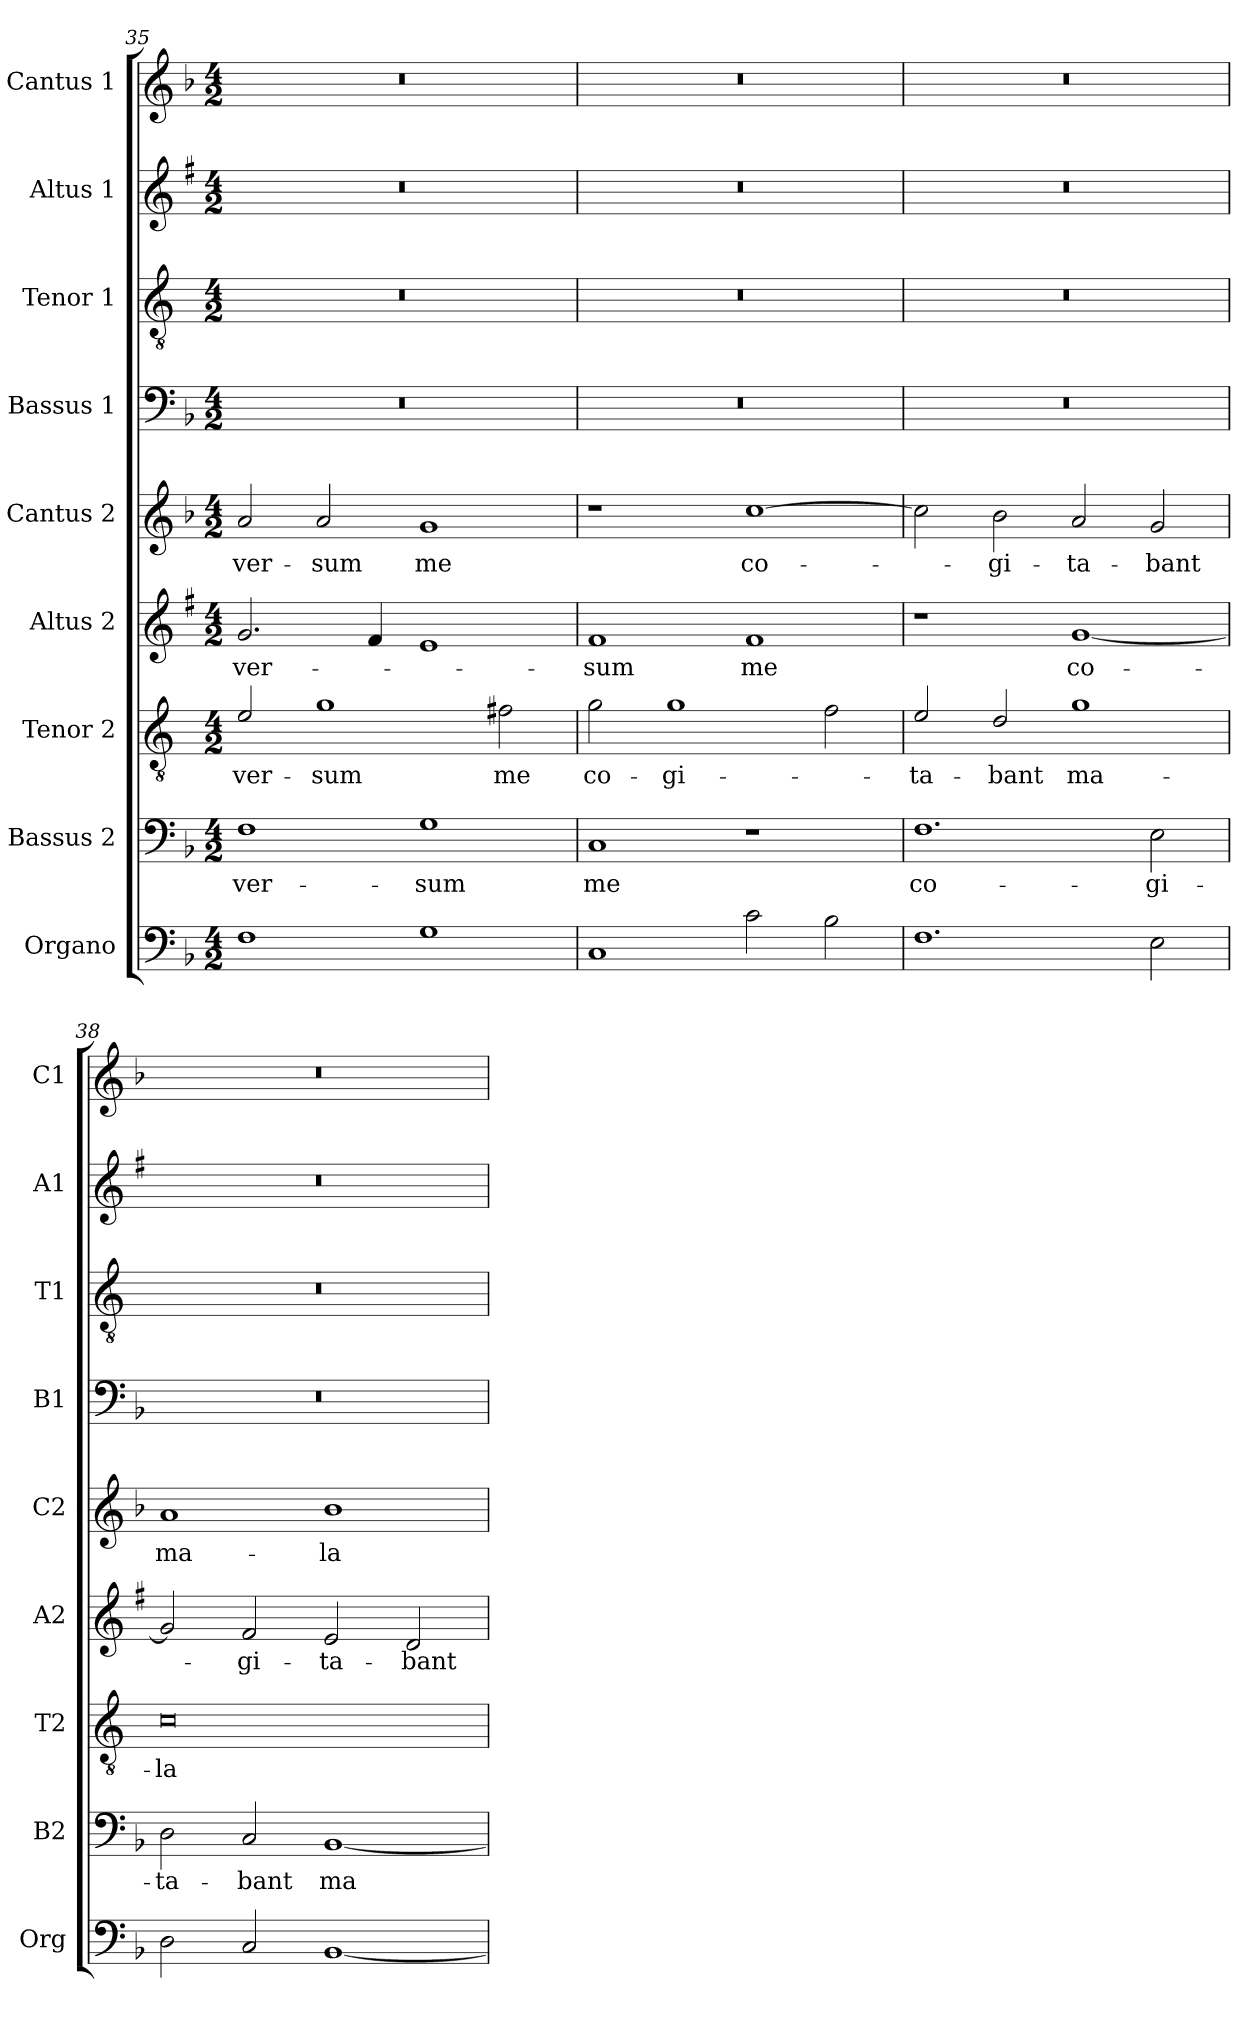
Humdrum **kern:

**kern	**kern	**text	**kern	**text	**kern	**text	**kern	**text	**kern	**kern	**kern	**kern
*part9	*part8	*part8	*part7	*part7	*part6	*part6	*part5	*part5	*part4	*part3	*part2	*part1
*staff9	*staff8	*staff8	*staff7	*staff7	*staff6	*staff6	*staff5	*staff5	*staff4	*staff3	*staff2	*staff1
*I"Organo	*I"Bassus 2	*	*I"Tenor 2	*	*I"Altus 2	*	*I"Cantus 2	*	*I"Bassus 1	*I"Tenor 1	*I"Altus 1	*I"Cantus 1
*I'Org	*I'B2	*	*I'T2	*	*I'A2	*	*I'C2	*	*I'B1	*I'T1	*I'A1	*I'C1
*clefF4	*clefF4	*	*clefGv2	*	*clefG2	*	*clefG2	*	*clefF4	*clefGv2	*clefG2	*clefG2
*	*	*	*ITrd4c7	*	*ITrd1c2	*	*	*	*	*ITrd4c7	*ITrd1c2	*
*k[b-]	*k[b-]	*	*k[b-]	*	*k[b-]	*	*k[b-]	*	*k[b-]	*k[b-]	*k[b-]	*k[b-]
*F:	*F:	*	*F:	*	*F:	*	*F:	*	*F:	*F:	*F:	*F:
*M4/2	*M4/2	*	*M4/2	*	*M4/2	*	*M4/2	*	*M4/2	*M4/2	*M4/2	*M4/2
=35	=35	=35	=35	=35	=35	=35	=35	=35	=35	=35	=35	=35
!	!	!LO:LY:b	!	!LO:LY:b	!	!LO:LY:b	!	!LO:LY:b	!	!	!	!
1F	1F	-ver-	2A/	-ver-	2.f/	-ver-	2a/	-ver-	0r	0r	0r	0r
!	!	!	!	!LO:LY:b	!	!	!	!LO:LY:b	!	!	!	!
.	.	.	1c	-sum	.	.	2a/	-sum	.	.	.	.
.	.	.	.	.	4e/	.	.	.	.	.	.	.
!	!	!LO:LY:b	!	!	!	!	!	!LO:LY:b	!	!	!	!
1G	1G	-sum	.	.	1d	.	1g	me	.	.	.	.
!	!	!	!	!LO:LY:b	!	!	!	!	!	!	!	!
.	.	.	2Bn\	me	.	.	.	.	.	.	.	.
=36	=36	=36	=36	=36	=36	=36	=36	=36	=36	=36	=36	=36
!	!	!LO:LY:b	!	!LO:LY:b	!	!LO:LY:b	!	!	!	!	!	!
1C	1C	me	2c\	co-	1e	-sum	1r	.	0r	0r	0r	0r
!	!	!	!	!LO:LY:b	!	!	!	!	!	!	!	!
.	.	.	1c	-gi-	.	.	.	.	.	.	.	.
!	!	!	!	!	!	!LO:LY:b	!	!LO:LY:b	!	!	!	!
2c\	1r	.	.	.	1e	me	[1cc	co-	.	.	.	.
2B-\	.	.	2B-\	.	.	.	.	.	.	.	.	.
!!LO:LB:g=z
=37	=37	=37	=37	=37	=37	=37	=37	=37	=37	=37	=37	=37
!	!	!LO:LY:b	!	!LO:LY:b	!	!	!	!	!	!	!	!
1.F	1.F	co-	2A/	-ta-	1r	.	2cc\]	.	0r	0r	0r	0r
!	!	!	!	!LO:LY:b	!	!	!	!LO:LY:b	!	!	!	!
.	.	.	2G/	-bant	.	.	2b-\	-gi-	.	.	.	.
!	!	!	!	!LO:LY:b	!	!LO:LY:b	!	!LO:LY:b	!	!	!	!
.	.	.	1c	ma-	[1f	co-	2a/	-ta-	.	.	.	.
!	!	!LO:LY:b	!	!	!	!	!	!LO:LY:b	!	!	!	!
2E\	2E\	-gi-	.	.	.	.	2g/	-bant	.	.	.	.
=38	=38	=38	=38	=38	=38	=38	=38	=38	=38	=38	=38	=38
!	!	!LO:LY:b	!	!LO:LY:b	!	!	!	!LO:LY:b	!	!	!	!
2D\	2D\	-ta-	0F	-la	2f/]	.	1a	ma-	0r	0r	0r	0r
!	!	!LO:LY:b	!	!	!	!LO:LY:b	!	!	!	!	!	!
2C/	2C/	-bant	.	.	2e/	-gi-	.	.	.	.	.	.
!	!	!LO:LY:b	!	!	!	!LO:LY:b	!	!LO:LY:b	!	!	!	!
[1BB-	[1BB-	ma-	.	.	2d/	-ta-	1b-	-la	.	.	.	.
!	!	!	!	!	!	!LO:LY:b	!	!	!	!	!	!
.	.	.	.	.	2c/	-bant	.	.	.	.	.	.
=	=	=	=	=	=	=	=	=	=	=	=	=
*-	*-	*-	*-	*-	*-	*-	*-	*-	*-	*-	*-	*-
